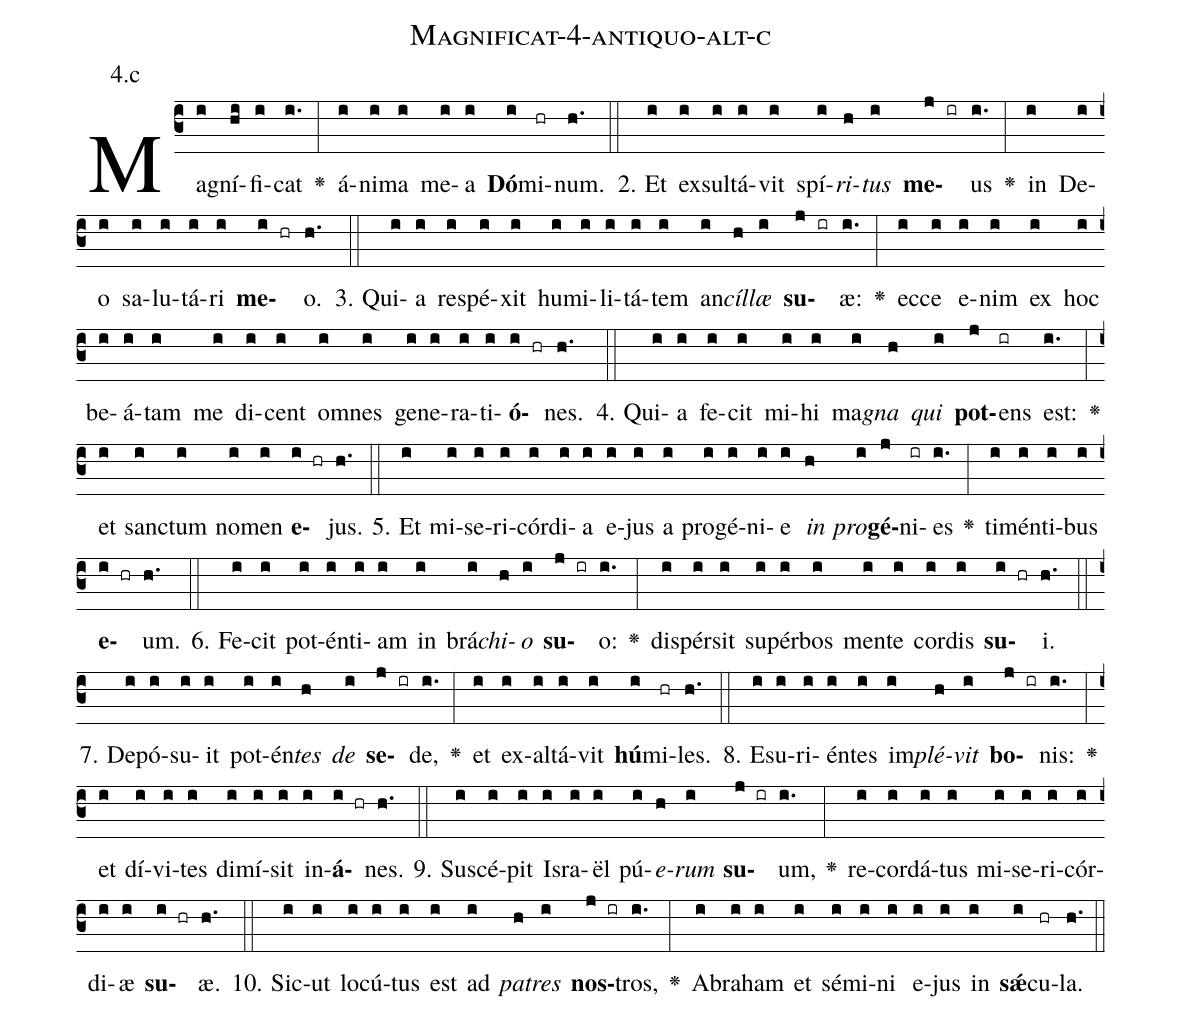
name: Magnificat-4-antiquo-alt-c;
annotation: 4.c;
%%
(c3)Ma(i)gní(hi)fi(i)cat(i.) <v>\greheightstar</v>(:) á(i)ni(i)ma(i) me(i)a(i) <b>Dó</b>(i)mi(hr)num.(h.) (::)
2. Et(i) ex(i)sul(i)tá(i)vit(i) spí(i)<i>ri</i>(h)<i>tus</i>(i) <b>me</b>(j ir)us(i.) <v>\greheightstar</v>(:) in(i) De(i)o(i) sa(i)lu(i)tá(i)ri(i) <b>me</b>(i hr)o.(h.) (::)
3. Qui(i)a(i) re(i)spé(i)xit(i) hu(i)mi(i)li(i)tá(i)tem(i) an(i)<i>cíl</i>(h)<i>læ</i>(i) <b>su</b>(j ir)æ:(i.) <v>\greheightstar</v>(:) ec(i)ce(i) e(i)nim(i) ex(i) hoc(i) be(i)á(i)tam(i) me(i) di(i)cent(i) om(i)nes(i) ge(i)ne(i)ra(i)ti(i)<b>ó</b>(i hr)nes.(h.) (::)
4. Qui(i)a(i) fe(i)cit(i) mi(i)hi(i) ma(i)<i>gna</i>(h) <i>qui</i>(i) <b>pot</b>(j)ens(ir) est:(i.) <v>\greheightstar</v>(:) et(i) sanc(i)tum(i) no(i)men(i) <b>e</b>(i hr)jus.(h.) (::)
5. Et(i) mi(i)se(i)ri(i)cór(i)di(i)a(i) e(i)jus(i) a(i) pro(i)gé(i)ni(i)e(i) <i>in</i>(h) <i>pro</i>(i)<b>gé</b>(j)ni(ir)es(i.) <v>\greheightstar</v>(:) ti(i)mén(i)ti(i)bus(i) <b>e</b>(i hr)um.(h.) (::)
6. Fe(i)cit(i) pot(i)én(i)ti(i)am(i) in(i) brá(i)<i>chi</i>(h)<i>o</i>(i) <b>su</b>(j ir)o:(i.) <v>\greheightstar</v>(:) di(i)spér(i)sit(i) su(i)pér(i)bos(i) men(i)te(i) cor(i)dis(i) <b>su</b>(i hr)i.(h.) (::)
7. De(i)pó(i)su(i)it(i) pot(i)én(i)<i>tes</i>(h) <i>de</i>(i) <b>se</b>(j ir)de,(i.) <v>\greheightstar</v>(:) et(i) ex(i)al(i)tá(i)vit(i) <b>hú</b>(i)mi(hr)les.(h.) (::)
8. E(i)su(i)ri(i)én(i)tes(i) im(i)<i>plé</i>(h)<i>vit</i>(i) <b>bo</b>(j ir)nis:(i.) <v>\greheightstar</v>(:) et(i) dí(i)vi(i)tes(i) di(i)mí(i)sit(i) in(i)<b>á</b>(i hr)nes.(h.) (::)
9. Su(i)scé(i)pit(i) Is(i)ra(i)ël(i) pú(i)<i>e</i>(h)<i>rum</i>(i) <b>su</b>(j ir)um,(i.) <v>\greheightstar</v>(:) re(i)cor(i)dá(i)tus(i) mi(i)se(i)ri(i)cór(i)di(i)æ(i) <b>su</b>(i hr)æ.(h.) (::)
10. Sic(i)ut(i) lo(i)cú(i)tus(i) est(i) ad(i) <i>pa</i>(h)<i>tres</i>(i) <b>nos</b>(j ir)tros,(i.) <v>\greheightstar</v>(:) A(i)bra(i)ham(i) et(i) sé(i)mi(i)ni(i) e(i)jus(i) in(i) <b>sǽ</b>(i)cu(hr)la.(h.) (::)
